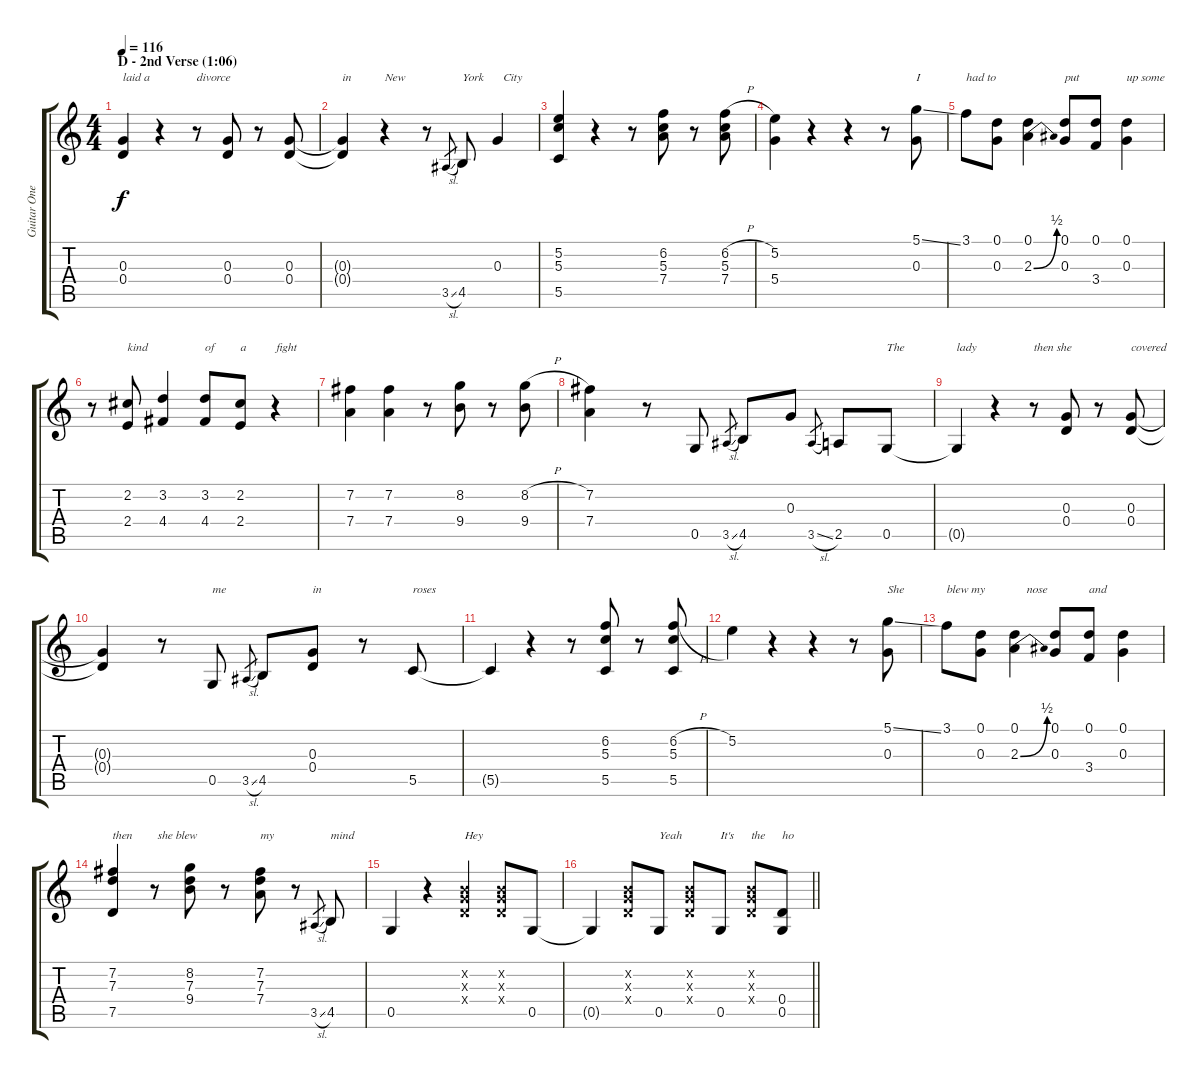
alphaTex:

\track ("Guitar One" "Guitar One") {instrument electricguitarclean}
\staff {score tabs}
\tuning (D4 B3 G3 D3 G2 D2) {hide}
\ts (4 4)
\section ("" "D - 2nd Verse (1:06)")
\tempo 116
\clef g2
\ks c
(0.3 0.4).4{txt "laid a" dy f} r.4 r.8{txt "divorce"} (0.3 0.4).8 r.8 (0.3 0.4).8 |
(0.3{t} 0.4{t}).4{txt "in"} r.4{txt "New"} r.8 3.5{sl}.8{gr} 4.5.8{txt "York"} 0.3.4{txt "  City"} |
(5.2 5.3 5.5).4 r.4 r.8 (6.2 5.3 7.4).8 r.8 (6.2{h} 5.3 7.4).8 |
(5.2 5.4).4 r.4 r.4 r.8 (5.1{ss} 0.3).8{txt "I"} |
3.1.8{txt "had to"} (0.1 0.3).8 (0.1 2.3{be (bend 0 0 60 2)}).4 (0.1 0.3).8{txt "put"} (0.1 3.4).8 (0.1 0.3).4{txt "up some"} |
r.8 (2.2 2.4).8{txt "kind"} (3.2 4.4).4 (3.2 4.4).8{txt "of"} (2.2 2.4).8{txt "a"} r.4{txt "fight"} |
(7.2 7.4).4 (7.2 7.4).4 r.8 (8.2 9.4).8 r.8 (8.2{h} 9.4).8 |
(7.2 7.4).4 r.8 0.5.8 3.5{sl}.8{gr} 4.5.8 0.3.8 3.5{sl}.8{gr} 2.5.8 0.5.8{txt "The"} |
0.5{t}.4{txt "lady"} r.4 r.8{txt "then she"} (0.3 0.4).8 r.8 (0.3 0.4).8{txt "covered"} |
(0.3{t} 0.4{t}).4 r.8 0.5.8{txt "me"} 3.5{sl}.8{gr} 4.5.8 (0.3 0.4).8{txt "in"} r.8 5.5.8{txt "roses"} |
5.5{t}.4 r.4 r.8 (6.2 5.3 5.5).8 r.8 (6.2{h} 5.3 5.5).8 |
5.2.4 r.4 r.4 r.8 (5.1{ss} 0.3).8{txt "She"} |
3.1.8{txt "blew my"} (0.1 0.3).8 (0.1 2.3{be (bend 0 0 60 2)}).4{txt "    nose"} (0.1 0.3).8 (0.1 3.4).8{txt "and"} (0.1 0.3).4 |
(7.2 7.3 7.5).4{txt "then"} r.8{txt " she blew"} (8.2 7.3 9.4).8 r.8 (7.2 7.3 7.4).8{txt "my"} r.8 3.5{sl}.8{gr} 4.5.8{txt "mind"} |
0.5.4 r.4 (0.2{x} 0.3{x} 0.4{x}).4{txt "Hey"} (0.2{x} 0.3{x} 0.4{x}).8 0.5.8 |
\barLineRight lightlight
0.5{t}.4 (0.2{x} 0.3{x} 0.4{x}).8 0.5.8{txt "Yeah"} (0.2{x} 0.3{x} 0.4{x}).8 0.5.8{txt "It's"} (0.2{x} 0.3{x} 0.4{x}).8{txt "the"} (0.4 0.5).8{txt "ho"}
